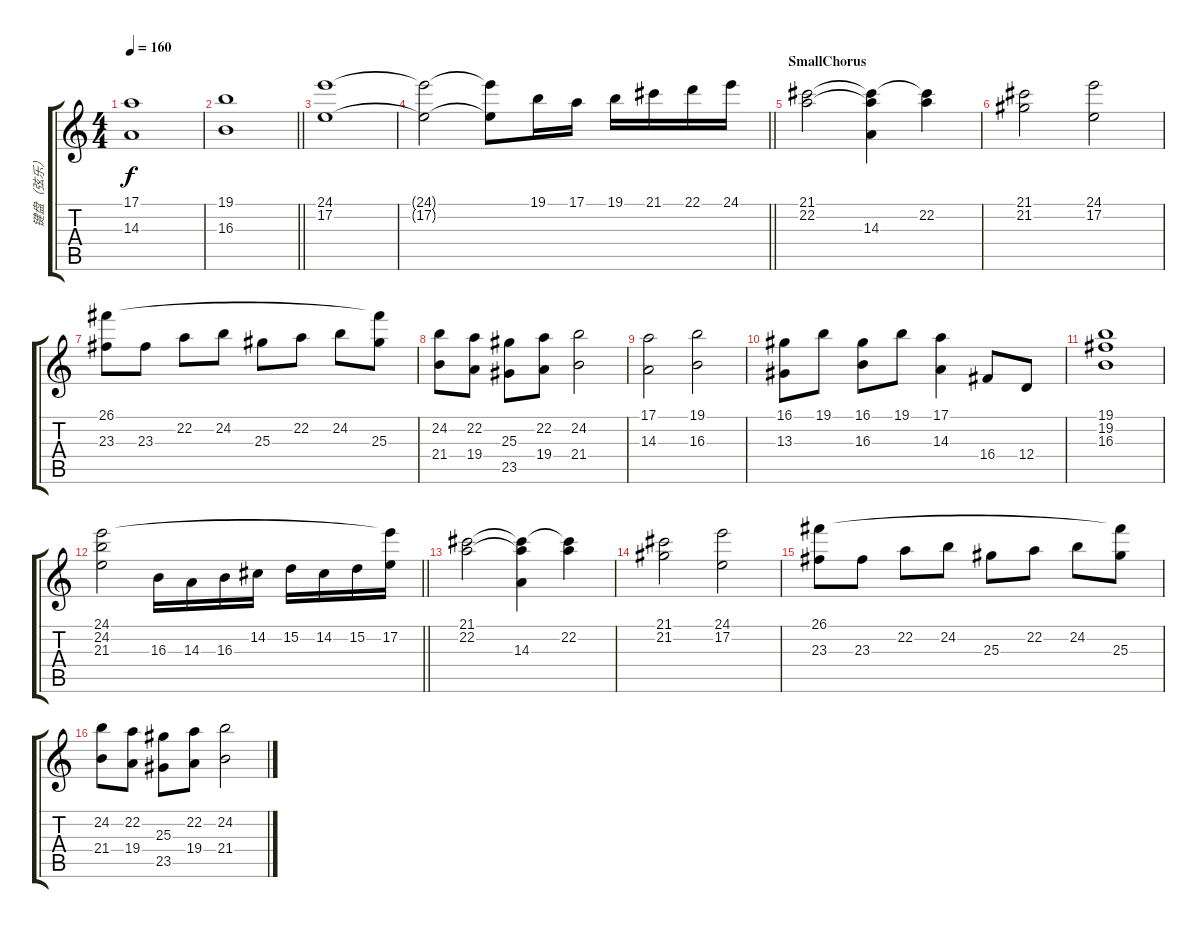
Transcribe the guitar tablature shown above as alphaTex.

\track ("键盘（弦乐）" "键盘（弦乐）") {instrument stringensemble1}
\staff {score tabs}
\tuning (E4 B3 G3 D3 A2 E2) {hide}
\ts (4 4)
\tempo 160
\clef g2
\ks c
(17.1 14.3).1{dy f} |
\barLineRight lightlight
(19.1 16.3).1 |
(24.1 17.2).1 |
\barLineRight lightlight
(24.1{t} 17.2{t}).2 (24.1{t} 17.2{t}).8 19.1.16 17.1.16 19.1.16 21.1.16 22.1.16 24.1.16 |
\section ("" "SmallChorus")
(21.1 22.2).2 (21.1{t} 22.2{t} 14.3).4 (21.1{t} 22.2).4 |
(21.1 21.2).2 (24.1 17.2).2 |
(26.1 23.3).8 23.3.8 22.2.8 24.2.8 25.3.8 22.2.8 24.2.8 (26.1{t} 25.3).8 |
(24.2 21.4).8 (22.2 19.4).8 (25.3 23.5).8 (22.2 19.4).8 (24.2 21.4).2 |
(17.1 14.3).2 (19.1 16.3).2 |
(16.1 13.3).8 19.1.8 (16.1 16.3).8 19.1.8 (17.1 14.3).4 16.4.8 12.4.8 |
(19.1 19.2 16.3).1 |
\barLineRight lightlight
(24.1 24.2 21.3).2 16.3.16 14.3.16 16.3.16 14.2.16 15.2.16 14.2.16 15.2.16 (24.1{t} 17.2).16 |
(21.1 22.2).2 (21.1{t} 22.2{t} 14.3).4 (21.1{t} 22.2).4 |
(21.1 21.2).2 (24.1 17.2).2 |
(26.1 23.3).8 23.3.8 22.2.8 24.2.8 25.3.8 22.2.8 24.2.8 (26.1{t} 25.3).8 |
(24.2 21.4).8 (22.2 19.4).8 (25.3 23.5).8 (22.2 19.4).8 (24.2 21.4).2
